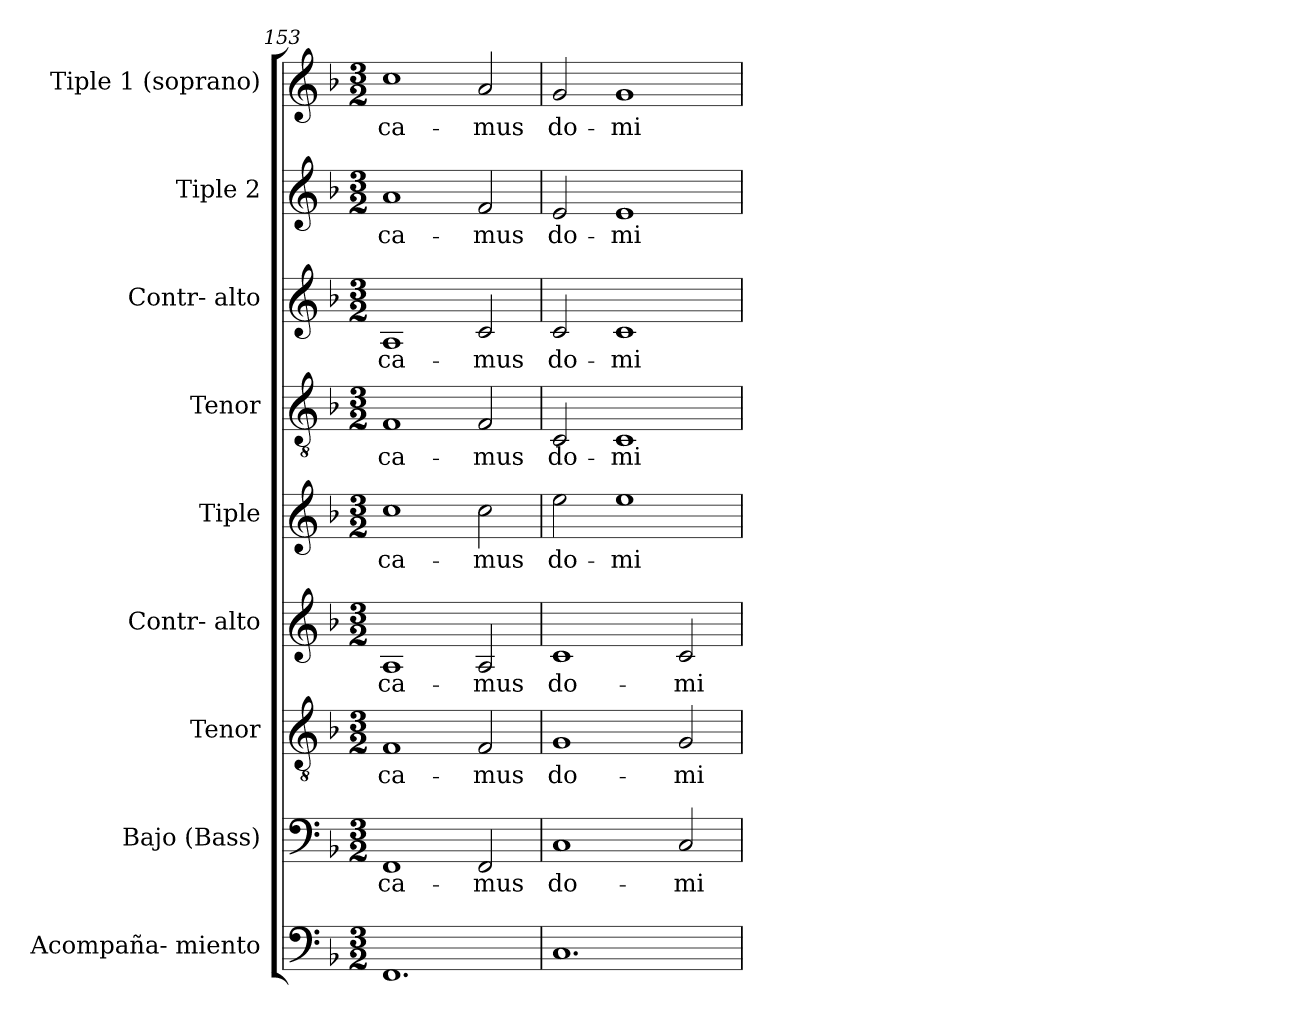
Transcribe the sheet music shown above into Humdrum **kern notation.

**kern	**kern	**text	**kern	**text	**kern	**text	**kern	**text	**kern	**text	**kern	**text	**kern	**text	**kern	**text
*part9	*part8	*part8	*part7	*part7	*part6	*part6	*part5	*part5	*part4	*part4	*part3	*part3	*part2	*part2	*part1	*part1
*staff9	*staff8	*staff8	*staff7	*staff7	*staff6	*staff6	*staff5	*staff5	*staff4	*staff4	*staff3	*staff3	*staff2	*staff2	*staff1	*staff1
*I"Acompaña- miento	*I"Bajo (Bass)	*	*I"Tenor	*	*I"Contr- alto	*	*I"Tiple	*	*I"Tenor	*	*I"Contr- alto	*	*I"Tiple 2	*	*I"Tiple 1 (soprano)	*
*	*I'B.	*	*I'T.	*	*I'A.	*	*	*	*I'T.	*	*I'A.	*	*	*	*I'S.	*
*clefF4	*clefF4	*	*clefGv2	*	*clefG2	*	*clefG2	*	*clefGv2	*	*clefG2	*	*clefG2	*	*clefG2	*
*	*	*	*ITrd7c12	*	*	*	*	*	*ITrd7c12	*	*	*	*	*	*	*
*k[b-]	*k[b-]	*	*k[b-]	*	*k[b-]	*	*k[b-]	*	*k[b-]	*	*k[b-]	*	*k[b-]	*	*k[b-]	*
*F:	*F:	*	*F:	*	*F:	*	*F:	*	*F:	*	*F:	*	*F:	*	*F:	*
*M3/2	*M3/2	*	*M3/2	*	*M3/2	*	*M3/2	*	*M3/2	*	*M3/2	*	*M3/2	*	*M3/2	*
=153	=153	=153	=153	=153	=153	=153	=153	=153	=153	=153	=153	=153	=153	=153	=153	=153
!	!	!LO:LY:b:color=#000000	!	!	!	!	!	!	!	!	!	!	!	!	!	!
!	!	!	!	!LO:LY:b:color=#000000	!	!	!	!	!	!	!	!	!	!	!	!
!	!	!	!	!	!	!LO:LY:b:color=#000000	!	!	!	!	!	!	!	!	!	!
!	!	!	!	!	!	!	!	!LO:LY:b:color=#000000	!	!	!	!	!	!	!	!
!	!	!	!	!	!	!	!	!	!	!LO:LY:b:color=#000000	!	!	!	!	!	!
!	!	!	!	!	!	!	!	!	!	!	!	!LO:LY:b:color=#000000	!	!	!	!
!	!	!	!	!	!	!	!	!	!	!	!	!	!	!LO:LY:b:color=#000000	!	!
!	!	!	!	!	!	!	!	!	!	!	!	!	!	!	!	!LO:LY:b:color=#000000
1.FFi	1FFi	-ca-	1FFi	-ca-	1Ai	-ca-	1cci	-ca-	1FFi	-ca-	1Ai	-ca-	1ai	-ca-	1cci	-ca-
!	!	!LO:LY:b:color=#000000	!	!	!	!	!	!	!	!	!	!	!	!	!	!
!	!	!	!	!LO:LY:b:color=#000000	!	!	!	!	!	!	!	!	!	!	!	!
!	!	!	!	!	!	!LO:LY:b:color=#000000	!	!	!	!	!	!	!	!	!	!
!	!	!	!	!	!	!	!	!LO:LY:b:color=#000000	!	!	!	!	!	!	!	!
!	!	!	!	!	!	!	!	!	!	!LO:LY:b:color=#000000	!	!	!	!	!	!
!	!	!	!	!	!	!	!	!	!	!	!	!LO:LY:b:color=#000000	!	!	!	!
!	!	!	!	!	!	!	!	!	!	!	!	!	!	!LO:LY:b:color=#000000	!	!
!	!	!	!	!	!	!	!	!	!	!	!	!	!	!	!	!LO:LY:b:color=#000000
.	2FFi/	-mus	2FFi/	-mus	2Ai/	-mus	2cci\	-mus	2FFi/	-mus	2ci/	-mus	2fi/	-mus	2ai/	-mus
=154	=154	=154	=154	=154	=154	=154	=154	=154	=154	=154	=154	=154	=154	=154	=154	=154
!	!	!LO:LY:b:color=#000000	!	!	!	!	!	!	!	!	!	!	!	!	!	!
!	!	!	!	!LO:LY:b:color=#000000	!	!	!	!	!	!	!	!	!	!	!	!
!	!	!	!	!	!	!LO:LY:b:color=#000000	!	!	!	!	!	!	!	!	!	!
!	!	!	!	!	!	!	!	!LO:LY:b:color=#000000	!	!	!	!	!	!	!	!
!	!	!	!	!	!	!	!	!	!	!LO:LY:b:color=#000000	!	!	!	!	!	!
!	!	!	!	!	!	!	!	!	!	!	!	!LO:LY:b:color=#000000	!	!	!	!
!	!	!	!	!	!	!	!	!	!	!	!	!	!	!LO:LY:b:color=#000000	!	!
!	!	!	!	!	!	!	!	!	!	!	!	!	!	!	!	!LO:LY:b:color=#000000
1.Ci	1Ci	do-	1GGi	do-	1ci	do-	2eei\	do-	2CCi/	do-	2ci/	do-	2ei/	do-	2gi/	do-
!	!	!	!	!	!	!	!	!LO:LY:b:color=#000000	!	!	!	!	!	!	!	!
!	!	!	!	!	!	!	!	!	!	!LO:LY:b:color=#000000	!	!	!	!	!	!
!	!	!	!	!	!	!	!	!	!	!	!	!LO:LY:b:color=#000000	!	!	!	!
!	!	!	!	!	!	!	!	!	!	!	!	!	!	!LO:LY:b:color=#000000	!	!
!	!	!	!	!	!	!	!	!	!	!	!	!	!	!	!	!LO:LY:b:color=#000000
.	.	.	.	.	.	.	1eei	-mi-	1CCi	-mi-	1ci	-mi-	1ei	-mi-	1gi	-mi-
!	!	!LO:LY:b:color=#000000	!	!	!	!	!	!	!	!	!	!	!	!	!	!
!	!	!	!	!LO:LY:b:color=#000000	!	!	!	!	!	!	!	!	!	!	!	!
!	!	!	!	!	!	!LO:LY:b:color=#000000	!	!	!	!	!	!	!	!	!	!
.	2Ci/	-mi-	2GGi/	-mi-	2ci/	-mi-	.	.	.	.	.	.	.	.	.	.
=	=	=	=	=	=	=	=	=	=	=	=	=	=	=	=	=
*-	*-	*-	*-	*-	*-	*-	*-	*-	*-	*-	*-	*-	*-	*-	*-	*-
